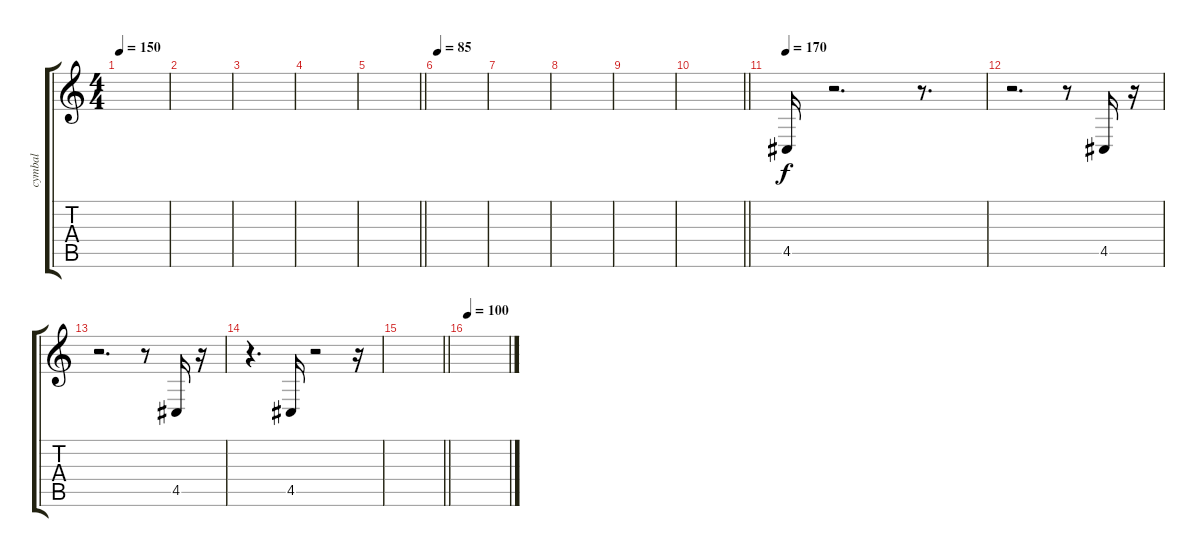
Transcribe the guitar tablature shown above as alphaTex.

\track ("cymbal" "cymbal") {instrument reversecymbal}
\staff {score tabs}
\tuning (E4 B3 G3 D3 A2 E2) {hide}
\ts (4 4)
\section ("" "")
\tempo 150
\clef g2
\ks c
|
|
|
|
\barLineRight lightlight
|
\section ("" "")
\tempo 85
|
|
|
|
\barLineRight lightlight
|
\section ("" "")
\tempo 170
4.5.16 r.2{d} r.8{d} |
r.2{d} r.8 4.5.16 r.16 |
r.2{d} r.8 4.5.16 r.16 |
r.4{d} 4.5.16 r.2 r.16 |
\barLineRight lightlight
|
\section ("" "")
\tempo 100
